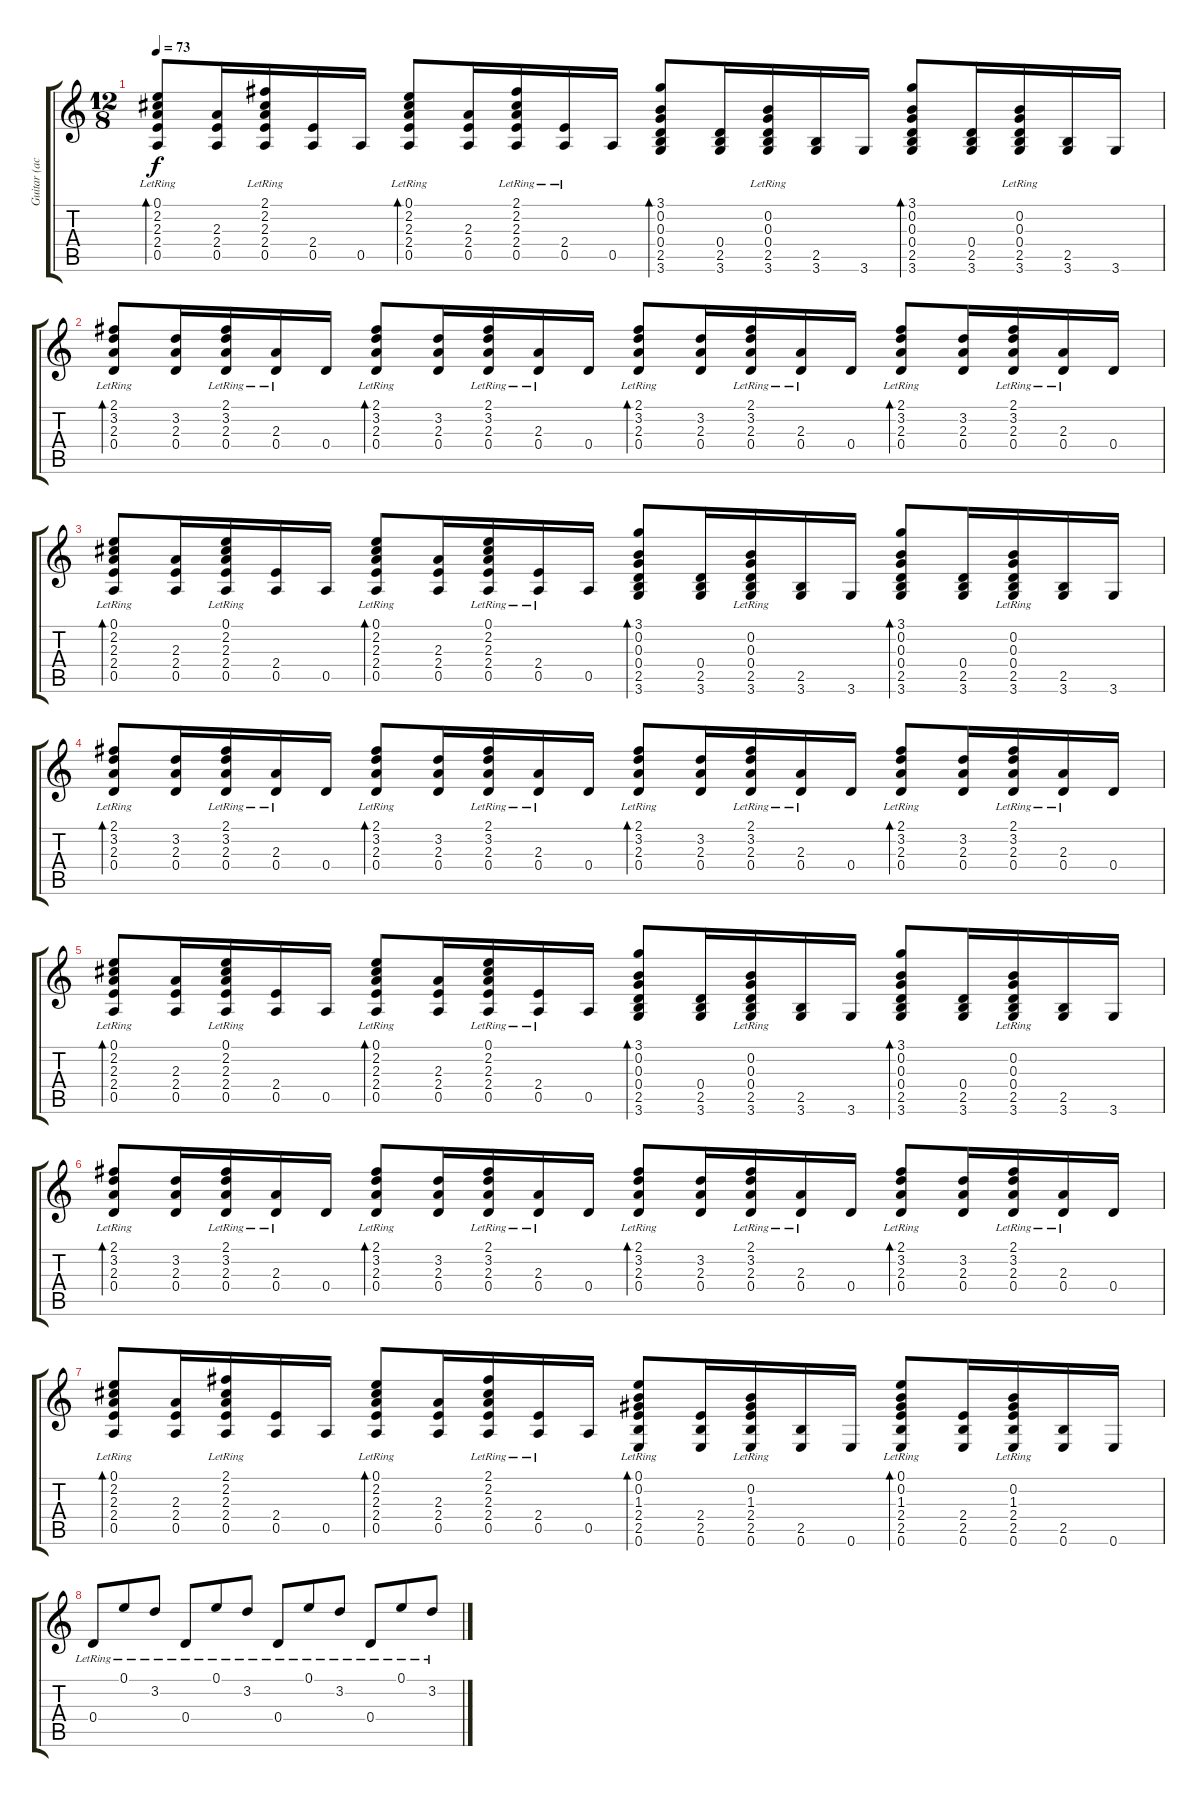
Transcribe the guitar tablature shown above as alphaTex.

\track ("Guitar (acoustic 2)" "Guitar (ac") {instrument acousticguitarsteel}
\staff {score tabs}
\tuning (E4 B3 G3 D3 A2 E2) {hide}
\ts (12 8)
\tempo 73
\clef g2
\ks c
(0.1{lr} 2.2{lr} 2.3 2.4 0.5).8{bd 60 dy f} (2.3 2.4 0.5).16 (2.1{lr} 2.2{lr} 2.3{lr} 2.4 0.5).16 (2.4 0.5).16 0.5.16 (0.1{lr} 2.2{lr} 2.3 2.4 0.5).8{bd 60} (2.3 2.4 0.5).16 (2.1{lr} 2.2{lr} 2.3{lr} 2.4 0.5).16 (2.4{lr} 0.5).16 0.5.16 (3.1 0.2 0.3 0.4 2.5 3.6).8{bd 60} (0.4 2.5 3.6).16 (0.2{lr} 0.3{lr} 0.4{lr} 2.5 3.6).16 (2.5 3.6).16 3.6.16 (3.1 0.2 0.3 0.4 2.5 3.6).8{bd 60} (0.4 2.5 3.6).16 (0.2{lr} 0.3{lr} 0.4{lr} 2.5 3.6).16 (2.5 3.6).16 3.6.16 |
(2.1{lr} 3.2{lr} 2.3 0.4).8{bd 60} (3.2 2.3 0.4).16 (2.1{lr} 3.2{lr} 2.3 0.4).16 (2.3{lr} 0.4).16 0.4.16 (2.1{lr} 3.2{lr} 2.3 0.4).8{bd 60} (3.2 2.3 0.4).16 (2.1{lr} 3.2{lr} 2.3 0.4).16 (2.3{lr} 0.4).16 0.4.16 (2.1{lr} 3.2{lr} 2.3 0.4).8{bd 60} (3.2 2.3 0.4).16 (2.1{lr} 3.2{lr} 2.3 0.4).16 (2.3{lr} 0.4).16 0.4.16 (2.1{lr} 3.2{lr} 2.3 0.4).8{bd 60} (3.2 2.3 0.4).16 (2.1{lr} 3.2{lr} 2.3 0.4).16 (2.3{lr} 0.4).16 0.4.16 |
(0.1{lr} 2.2{lr} 2.3 2.4 0.5).8{bd 60} (2.3 2.4 0.5).16 (0.1{lr} 2.2{lr} 2.3{lr} 2.4 0.5).16 (2.4 0.5).16 0.5.16 (0.1{lr} 2.2{lr} 2.3 2.4 0.5).8{bd 60} (2.3 2.4 0.5).16 (0.1{lr} 2.2{lr} 2.3{lr} 2.4 0.5).16 (2.4{lr} 0.5).16 0.5.16 (3.1 0.2 0.3 0.4 2.5 3.6).8{bd 60} (0.4 2.5 3.6).16 (0.2{lr} 0.3{lr} 0.4{lr} 2.5 3.6).16 (2.5 3.6).16 3.6.16 (3.1 0.2 0.3 0.4 2.5 3.6).8{bd 60} (0.4 2.5 3.6).16 (0.2{lr} 0.3{lr} 0.4{lr} 2.5 3.6).16 (2.5 3.6).16 3.6.16 |
(2.1{lr} 3.2{lr} 2.3 0.4).8{bd 60} (3.2 2.3 0.4).16 (2.1{lr} 3.2{lr} 2.3 0.4).16 (2.3{lr} 0.4).16 0.4.16 (2.1{lr} 3.2{lr} 2.3 0.4).8{bd 60} (3.2 2.3 0.4).16 (2.1{lr} 3.2{lr} 2.3 0.4).16 (2.3{lr} 0.4).16 0.4.16 (2.1{lr} 3.2{lr} 2.3 0.4).8{bd 60} (3.2 2.3 0.4).16 (2.1{lr} 3.2{lr} 2.3 0.4).16 (2.3{lr} 0.4).16 0.4.16 (2.1{lr} 3.2{lr} 2.3 0.4).8{bd 60} (3.2 2.3 0.4).16 (2.1{lr} 3.2{lr} 2.3 0.4).16 (2.3{lr} 0.4).16 0.4.16 |
(0.1{lr} 2.2{lr} 2.3 2.4 0.5).8{bd 60} (2.3 2.4 0.5).16 (0.1{lr} 2.2{lr} 2.3{lr} 2.4 0.5).16 (2.4 0.5).16 0.5.16 (0.1{lr} 2.2{lr} 2.3 2.4 0.5).8{bd 60} (2.3 2.4 0.5).16 (0.1{lr} 2.2{lr} 2.3{lr} 2.4 0.5).16 (2.4{lr} 0.5).16 0.5.16 (3.1 0.2 0.3 0.4 2.5 3.6).8{bd 60} (0.4 2.5 3.6).16 (0.2{lr} 0.3{lr} 0.4{lr} 2.5 3.6).16 (2.5 3.6).16 3.6.16 (3.1 0.2 0.3 0.4 2.5 3.6).8{bd 60} (0.4 2.5 3.6).16 (0.2{lr} 0.3{lr} 0.4{lr} 2.5 3.6).16 (2.5 3.6).16 3.6.16 |
(2.1{lr} 3.2{lr} 2.3 0.4).8{bd 60} (3.2 2.3 0.4).16 (2.1{lr} 3.2{lr} 2.3 0.4).16 (2.3{lr} 0.4).16 0.4.16 (2.1{lr} 3.2{lr} 2.3 0.4).8{bd 60} (3.2 2.3 0.4).16 (2.1{lr} 3.2{lr} 2.3 0.4).16 (2.3{lr} 0.4).16 0.4.16 (2.1{lr} 3.2{lr} 2.3 0.4).8{bd 60} (3.2 2.3 0.4).16 (2.1{lr} 3.2{lr} 2.3 0.4).16 (2.3{lr} 0.4).16 0.4.16 (2.1{lr} 3.2{lr} 2.3 0.4).8{bd 60} (3.2 2.3 0.4).16 (2.1{lr} 3.2{lr} 2.3 0.4).16 (2.3{lr} 0.4).16 0.4.16 |
(0.1{lr} 2.2{lr} 2.3 2.4 0.5).8{bd 60} (2.3 2.4 0.5).16 (2.1{lr} 2.2{lr} 2.3{lr} 2.4 0.5).16 (2.4 0.5).16 0.5.16 (0.1{lr} 2.2{lr} 2.3 2.4 0.5).8{bd 60} (2.3 2.4 0.5).16 (2.1{lr} 2.2{lr} 2.3{lr} 2.4 0.5).16 (2.4{lr} 0.5).16 0.5.16 (0.1{lr} 0.2{lr} 1.3{lr} 2.4 2.5 0.6).8{bd 60} (2.4 2.5 0.6).16 (0.2{lr} 1.3{lr} 2.4{lr} 2.5 0.6).16 (2.5 0.6).16 0.6.16 (0.1{lr} 0.2{lr} 1.3{lr} 2.4 2.5 0.6).8{bd 60} (2.4 2.5 0.6).16 (0.2{lr} 1.3{lr} 2.4{lr} 2.5 0.6).16 (2.5 0.6).16 0.6.16 |
0.4{lr}.8 0.1{lr}.8 3.2{lr}.8 0.4{lr}.8 0.1{lr}.8 3.2{lr}.8 0.4{lr}.8 0.1{lr}.8 3.2{lr}.8 0.4{lr}.8 0.1{lr}.8 3.2{lr}.8
